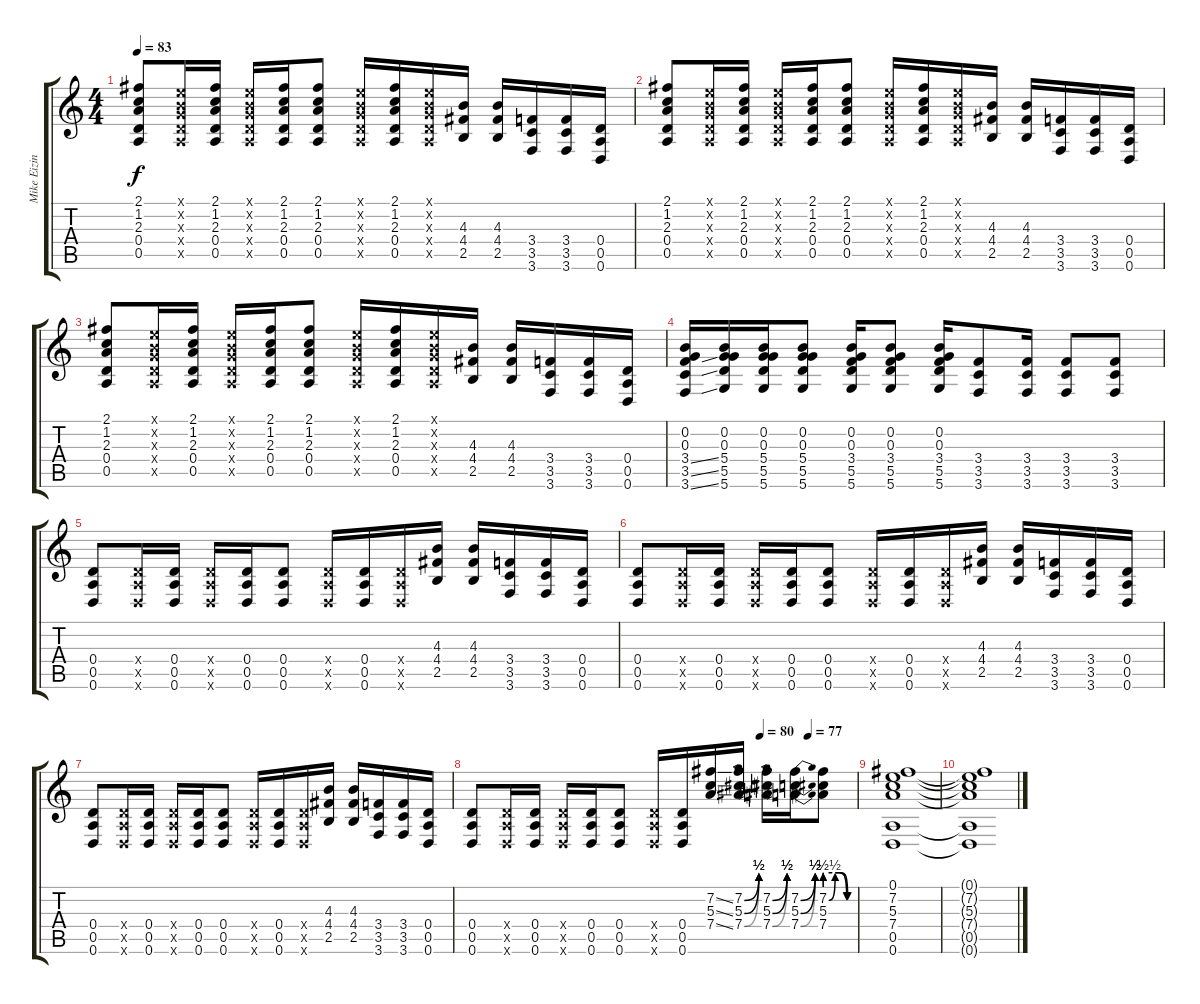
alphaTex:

\track ("Mike Eizinger again" "Mike Eizin") {instrument overdrivenguitar}
\staff {score tabs}
\tuning (E4 B3 G3 D3 A2 D2) {hide}
\ts (4 4)
\tempo 83
\clef g2
\ks c
(2.1 1.2 2.3 0.4 0.5).8{dy f} (0.1{x} 0.2{x} 0.3{x} 0.4{x} 0.5{x}).16 (2.1 1.2 2.3 0.4 0.5).16 (0.1{x} 0.2{x} 0.3{x} 0.4{x} 0.5{x}).16 (2.1 1.2 2.3 0.4 0.5).16 (2.1 1.2 2.3 0.4 0.5).8 (0.1{x} 0.2{x} 0.3{x} 0.4{x} 0.5{x}).16 (2.1 1.2 2.3 0.4 0.5).16 (0.1{x} 0.2{x} 0.3{x} 0.4{x} 0.5{x}).16 (4.3 4.4 2.5).16 (4.3 4.4 2.5).16 (3.4 3.5 3.6).16 (3.4 3.5 3.6).16 (0.4 0.5 0.6).16 |
(2.1 1.2 2.3 0.4 0.5).8 (0.1{x} 0.2{x} 0.3{x} 0.4{x} 0.5{x}).16 (2.1 1.2 2.3 0.4 0.5).16 (0.1{x} 0.2{x} 0.3{x} 0.4{x} 0.5{x}).16 (2.1 1.2 2.3 0.4 0.5).16 (2.1 1.2 2.3 0.4 0.5).8 (0.1{x} 0.2{x} 0.3{x} 0.4{x} 0.5{x}).16 (2.1 1.2 2.3 0.4 0.5).16 (0.1{x} 0.2{x} 0.3{x} 0.4{x} 0.5{x}).16 (4.3 4.4 2.5).16 (4.3 4.4 2.5).16 (3.4 3.5 3.6).16 (3.4 3.5 3.6).16 (0.4 0.5 0.6).16 |
(2.1 1.2 2.3 0.4 0.5).8 (0.1{x} 0.2{x} 0.3{x} 0.4{x} 0.5{x}).16 (2.1 1.2 2.3 0.4 0.5).16 (0.1{x} 0.2{x} 0.3{x} 0.4{x} 0.5{x}).16 (2.1 1.2 2.3 0.4 0.5).16 (2.1 1.2 2.3 0.4 0.5).8 (0.1{x} 0.2{x} 0.3{x} 0.4{x} 0.5{x}).16 (2.1 1.2 2.3 0.4 0.5).16 (0.1{x} 0.2{x} 0.3{x} 0.4{x} 0.5{x}).16 (4.3 4.4 2.5).16 (4.3 4.4 2.5).16 (3.4 3.5 3.6).16 (3.4 3.5 3.6).16 (0.4 0.5 0.6).16 |
(0.2 0.3 3.4{ss} 3.5{ss} 3.6{ss}).16 (0.2 0.3 5.4 5.5 5.6).16 (0.2 0.3 5.4 5.5 5.6).16 (0.2 0.3 5.4 5.5 5.6).8 (0.2 0.3 3.4 5.5 5.6).16 (0.2 0.3 3.4 5.5 5.6).8 (0.2 0.3 3.4 5.5 5.6).16 (3.4 3.5 3.6).8 (3.4 3.5 3.6).16 (3.4 3.5 3.6).8 (3.4 3.5 3.6).8 |
(0.4 0.5 0.6).8 (0.4{x} 0.5{x} 0.6{x}).16 (0.4 0.5 0.6).16 (0.4{x} 0.5{x} 0.6{x}).16 (0.4 0.5 0.6).16 (0.4 0.5 0.6).8 (0.4{x} 0.5{x} 0.6{x}).16 (0.4 0.5 0.6).16 (0.4{x} 0.5{x} 0.6{x}).16 (4.3 4.4 2.5).16 (4.3 4.4 2.5).16 (3.4 3.5 3.6).16 (3.4 3.5 3.6).16 (0.4 0.5 0.6).16 |
(0.4 0.5 0.6).8 (0.4{x} 0.5{x} 0.6{x}).16 (0.4 0.5 0.6).16 (0.4{x} 0.5{x} 0.6{x}).16 (0.4 0.5 0.6).16 (0.4 0.5 0.6).8 (0.4{x} 0.5{x} 0.6{x}).16 (0.4 0.5 0.6).16 (0.4{x} 0.5{x} 0.6{x}).16 (4.3 4.4 2.5).16 (4.3 4.4 2.5).16 (3.4 3.5 3.6).16 (3.4 3.5 3.6).16 (0.4 0.5 0.6).16 |
(0.4 0.5 0.6).8 (0.4{x} 0.5{x} 0.6{x}).16 (0.4 0.5 0.6).16 (0.4{x} 0.5{x} 0.6{x}).16 (0.4 0.5 0.6).16 (0.4 0.5 0.6).8 (0.4{x} 0.5{x} 0.6{x}).16 (0.4 0.5 0.6).16 (0.4{x} 0.5{x} 0.6{x}).16 (4.3 4.4 2.5).16 (4.3 4.4 2.5).16 (3.4 3.5 3.6).16 (3.4 3.5 3.6).16 (0.4 0.5 0.6).16 |
\tempo (80 0.75)
\tempo (77 0.875)
(0.4 0.5 0.6).8 (0.4{x} 0.5{x} 0.6{x}).16 (0.4 0.5 0.6).16 (0.4{x} 0.5{x} 0.6{x}).16 (0.4 0.5 0.6).16 (0.4 0.5 0.6).8 (0.4{x} 0.5{x} 0.6{x}).16 (0.4 0.5 0.6).16 (7.2{ss} 5.3{ss} 7.4{ss}).16 (7.2{be (bend 0 0 60 2)} 5.3{be (bend 0 0 60 2)} 7.4{be (bend 0 0 60 2)}).16 (7.2{be (bend 0 0 60 2)} 5.3{be (bend 0 0 60 2)} 7.4{be (bend 0 0 60 2)}).16 (7.2{be (bend 0 0 60 2)} 5.3{be (bend 0 0 60 2)} 7.4{be (bend 0 0 60 2)}).16 (7.2{be (custom 0 0 15 2 30 2 45 0 60 0)} 5.3{be (custom 0 2 15 2 30 2 45 0 60 0)} 7.4{be (custom 0 2 15 2 30 2 45 0 60 0)}).8 |
(0.1 7.2 5.3 7.4 0.5 0.6).1 |
(0.1{t} 7.2{t} 5.3{t} 7.4{t} 0.5{t} 0.6{t}).1
